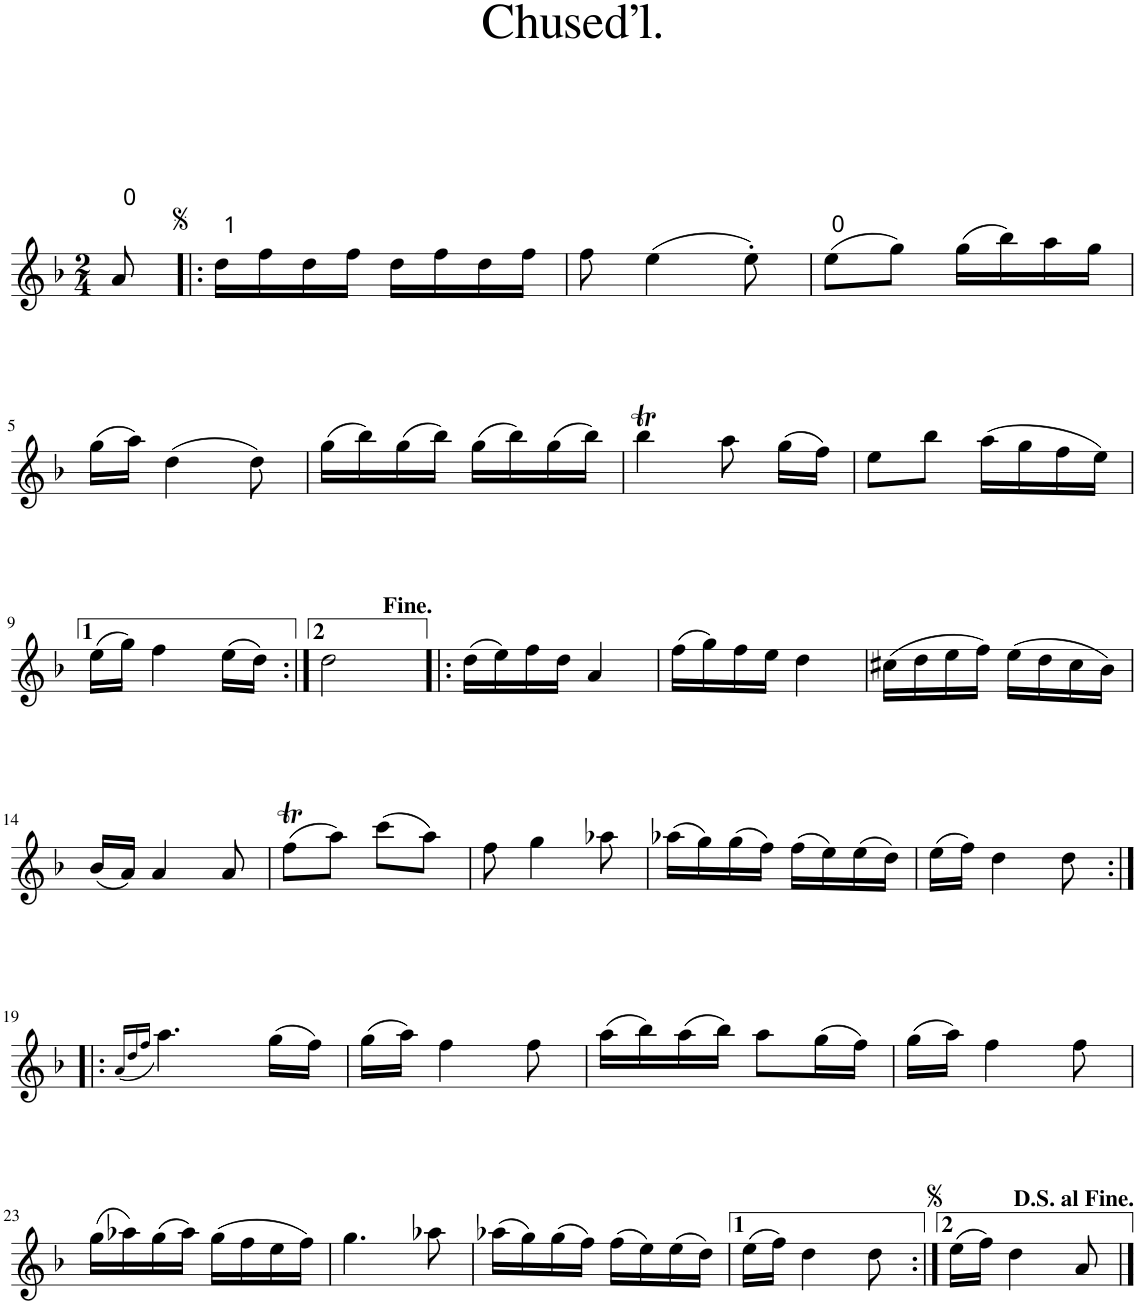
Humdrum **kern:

**kern
*part1
*staff1
*I"Piano
*I'Pno.
*clefG2
*k[b-]
*d:
*M2/4
=1
8a/
=2!|:
16dd\LL
16ff\
16dd\
16ff\JJ
16dd\LL
16ff\
16dd\
16ff\JJ
=3
8ff\
(4ee\
8ee'\)
=4
(8ee\L
8gg\J)
(16gg\LL
16bb-\)
16aa\
16gg\JJ
!!LO:LB:g=z
=5
(16gg\LL
16aa\JJ)
(4dd\
8dd\)
=6
(16gg\LL
16bb-\)
(16gg\
16bb-\JJ)
(16gg\LL
16bb-\)
(16gg\
16bb-\JJ)
=7
4bb-T\
8aa\
(16gg\LL
16ff\JJ)
=8
8ee\L
8bb-\J
(16aa\LL
16gg\
16ff\
16ee\JJ)
!!LO:LB:g=z
=9
(16ee\LL
16gg\JJ)
4ff\
(16ee\LL
16dd\JJ)
=10:|!
2dd\
=11!|:
(16dd\LL
16ee\)
16ff\
16dd\JJ
4a/
=12
(16ff\LL
16gg\)
16ff\
16ee\JJ
4dd\
=13
(16cc#X\LL
16dd\
16ee\
16ff\JJ)
(16ee\LL
16dd\
16cc#\
16b-\JJ)
!!LO:LB:g=z
=14
(16b-/LL
16a/JJ)
4a/
8a/
=15
(8ffT\L
8aa\J)
(8ccc\L
8aa\J)
=16
8ff\
4gg\
8aa-X\
=17
(16aa-X\LL
16gg\)
(16gg\
16ff\JJ)
(16ff\LL
16ee\)
(16ee\
16dd\JJ)
=18
(16ee\LL
16ff\JJ)
4dd\
8dd\
!!LO:LB:g=z
=19:|!|:
(16qa/LL
16qdd/
16qff/JJ
4.aa\)
(16gg\LL
16ff\JJ)
=20
(16gg\LL
16aa\JJ)
4ff\
8ff\
=21
(16aa\LL
16bb-\)
(16aa\
16bb-\JJ)
8aa\L
(16gg\L
16ff\JJ)
=22
(16gg\LL
16aa\JJ)
4ff\
8ff\
!!LO:LB:g=z
=23
(16gg\LL
16aa-X\)
(16gg\
16aa-\JJ)
(16gg\LL
16ff\
16ee\
16ff\JJ)
=24
4.gg\
8aa-X\
=25
(16aa-X\LL
16gg\)
(16gg\
16ff\JJ)
(16ff\LL
16ee\)
(16ee\
16dd\JJ)
=26
(16ee\LL
16ff\JJ)
4dd\
8dd\
=27:|!
(16ee\LL
16ff\JJ)
4dd\
8a/
==
*-
